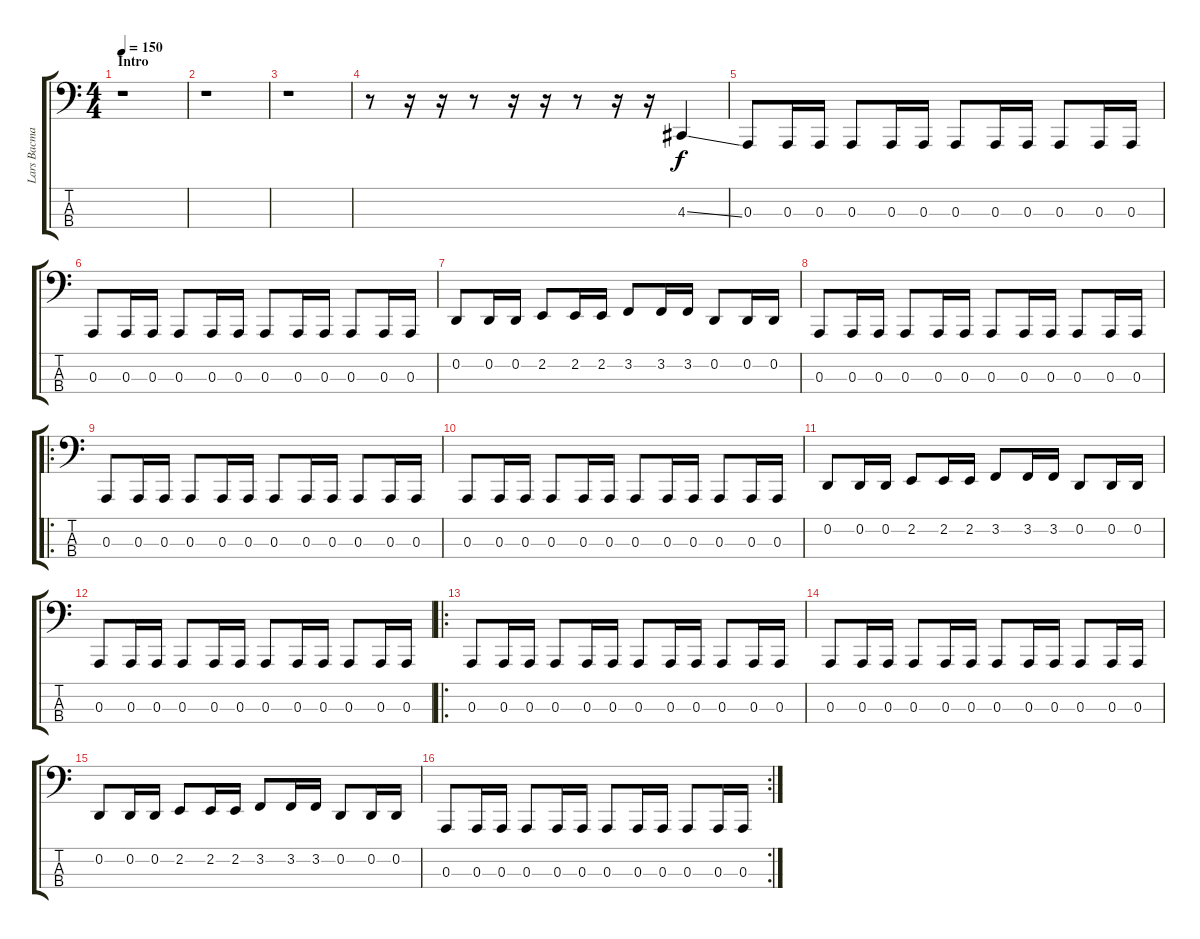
\track ("Lars Bacman" "Lars Bacma") {instrument lead8bassandlead}
\staff {score tabs}
\tuning (G2 D2 A1 E1) {hide}
\ts (4 4)
\section ("" "Intro")
\tempo 150
\clef f4
\ks c
r.1{dy f instrument lead8bassandlead} |
r.1 |
r.1 |
r.8 r.16 r.16 r.8 r.16 r.16 r.8 r.16 r.16 4.3{ss}.4 |
0.3.8 0.3.16 0.3.16 0.3.8 0.3.16 0.3.16 0.3.8 0.3.16 0.3.16 0.3.8 0.3.16 0.3.16 |
0.3.8 0.3.16 0.3.16 0.3.8 0.3.16 0.3.16 0.3.8 0.3.16 0.3.16 0.3.8 0.3.16 0.3.16 |
0.2.8 0.2.16 0.2.16 2.2.8 2.2.16 2.2.16 3.2.8 3.2.16 3.2.16 0.2.8 0.2.16 0.2.16 |
0.3.8 0.3.16 0.3.16 0.3.8 0.3.16 0.3.16 0.3.8 0.3.16 0.3.16 0.3.8 0.3.16 0.3.16 |
\ro
0.3.8 0.3.16 0.3.16 0.3.8 0.3.16 0.3.16 0.3.8 0.3.16 0.3.16 0.3.8 0.3.16 0.3.16 |
0.3.8 0.3.16 0.3.16 0.3.8 0.3.16 0.3.16 0.3.8 0.3.16 0.3.16 0.3.8 0.3.16 0.3.16 |
0.2.8 0.2.16 0.2.16 2.2.8 2.2.16 2.2.16 3.2.8 3.2.16 3.2.16 0.2.8 0.2.16 0.2.16 |
0.3.8 0.3.16 0.3.16 0.3.8 0.3.16 0.3.16 0.3.8 0.3.16 0.3.16 0.3.8 0.3.16 0.3.16 |
\ro
0.3.8 0.3.16 0.3.16 0.3.8 0.3.16 0.3.16 0.3.8 0.3.16 0.3.16 0.3.8 0.3.16 0.3.16 |
0.3.8 0.3.16 0.3.16 0.3.8 0.3.16 0.3.16 0.3.8 0.3.16 0.3.16 0.3.8 0.3.16 0.3.16 |
0.2.8 0.2.16 0.2.16 2.2.8 2.2.16 2.2.16 3.2.8 3.2.16 3.2.16 0.2.8 0.2.16 0.2.16 |
\rc 2
0.3.8 0.3.16 0.3.16 0.3.8 0.3.16 0.3.16 0.3.8 0.3.16 0.3.16 0.3.8 0.3.16 0.3.16
